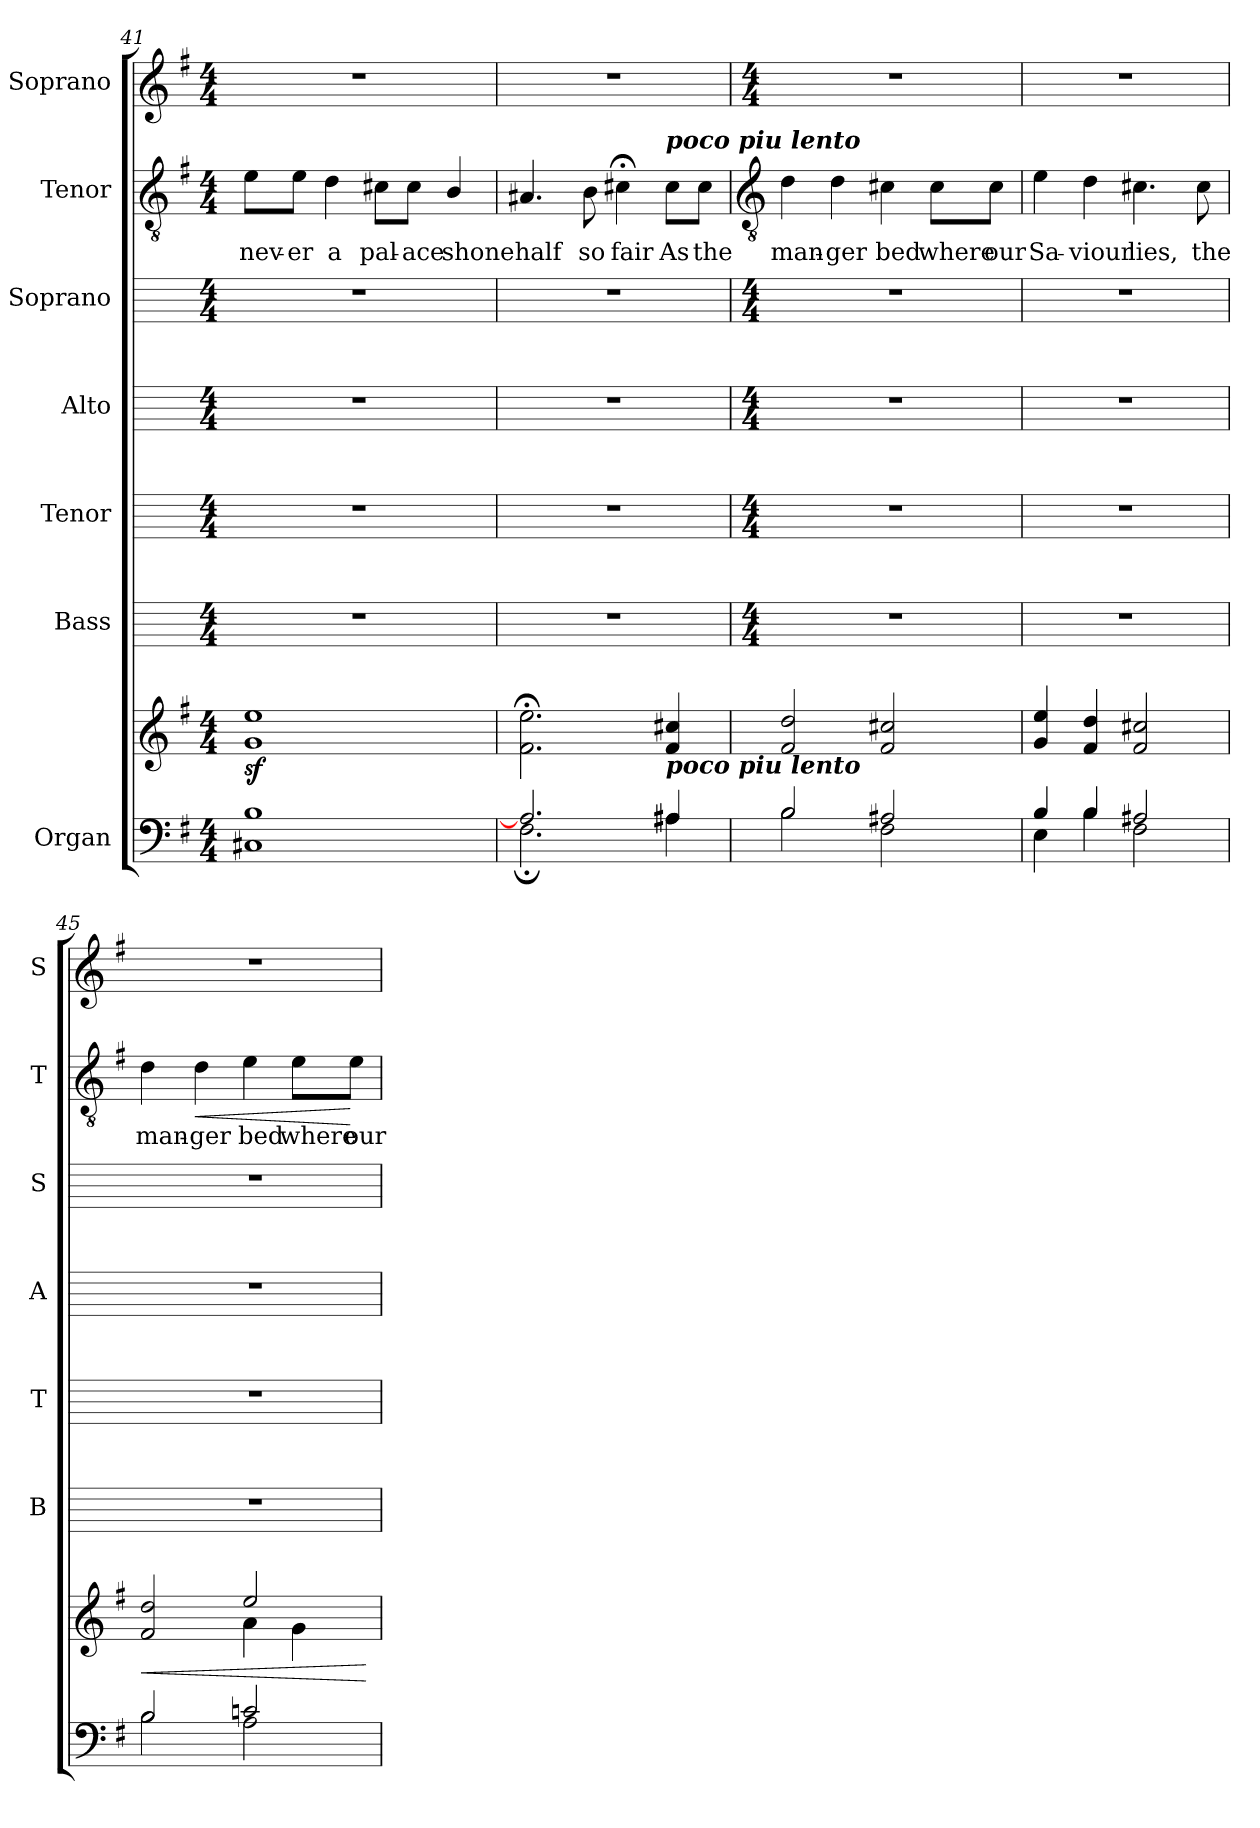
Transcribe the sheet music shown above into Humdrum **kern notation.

**kern	**kern	**dynam	**kern	**kern	**kern	**kern	**kern	**text	**dynam	**kern
*part7	*part7	*part7	*part6	*part5	*part4	*part3	*part2	*part2	*part2	*part1
*staff8	*staff7	*staff7/8	*staff6	*staff5	*staff4	*staff3	*staff2	*staff2	*staff2	*staff1
*I"Organ	*	*	*I"Bass	*I"Tenor	*I"Alto	*I"Soprano	*I"Tenor	*	*	*I"Soprano
*	*	*	*I'B	*I'T	*I'A	*I'S	*I'T	*	*	*I'S
*clefF4	*clefG2	*	*	*	*	*	*clefGv2	*	*	*clefG2
*k[f#]	*k[f#]	*	*	*	*	*	*k[f#]	*	*	*k[f#]
*G:	*G:	*	*	*	*	*	*G:	*	*	*G:
*M4/4	*M4/4	*	*M4/4	*M4/4	*M4/4	*M4/4	*M4/4	*	*	*M4/4
=41	=41	=41	=41	=41	=41	=41	=41	=41	=41	=41
*^	*^	*	*	*	*	*	*	*	*	*
!	!	!	!	!LO:DY:b	!	!	!	!	!	!LO:LY:b	!	!
1B/	1C#X\	1g 1ee	1ryy	sf	1r	1r	1r	1r	8e\L	nev-	.	1r
!	!	!	!	!	!	!	!	!	!	!LO:LY:b	!	!
.	.	.	.	.	.	.	.	.	8e\J	-er	.	.
!	!	!	!	!	!	!	!	!	!	!LO:LY:b	!	!
.	.	.	.	.	.	.	.	.	4d	a	.	.
!	!	!	!	!	!	!	!	!	!	!LO:LY:b	!	!
.	.	.	.	.	.	.	.	.	8c#X\L	pal-	.	.
!	!	!	!	!	!	!	!	!	!	!LO:LY:b	!	!
.	.	.	.	.	.	.	.	.	8c#\J	-ace	.	.
!	!	!	!	!	!	!	!	!	!	!LO:LY:b	!	!
.	.	.	.	.	.	.	.	.	4B/	shone	.	.
=42	=42	=42	=42	=42	=42	=42	=42	=42	=42	=42	=42	=42
!	!	!	!	!	!	!	!	!	!	!LO:LY:b	!	!
2.A#/]	2.F#;\	2.f#\;< 2.ee\;<	1ryy	.	1r	1r	1r	1r	4.A#X	half	.	1r
!	!	!	!	!	!	!	!	!	!	!LO:LY:b	!	!
.	.	.	.	.	.	.	.	.	8B	so	.	.
!	!	!	!	!	!	!	!	!	!	!LO:LY:b	!	!
.	.	.	.	.	.	.	.	.	4c#X;<	fair	.	.
!	!	!	!	!	!	!	!	!	!LO:TX:a:Bi:t=poco piu lento	!	!	!
!	!	!LO:TX:b:Bi:t=poco piu lento	!	!	!	!	!	!	!	!	!	!
!	!	!	!	!	!	!	!	!	!	!LO:LY:b	!	!
4A#/	4A#\	4f# 4cc#X	.	.	.	.	.	.	8c#\L	As	.	.
!	!	!	!	!	!	!	!	!	!	!LO:LY:b	!	!
.	.	.	.	.	.	.	.	.	8c#\J	the	.	.
!!LO:LB:g=z
=43	=43	=43	=43	=43	=43	=43	=43	=43	=43	=43	=43	=43
*	*	*	*	*	*	*	*	*	*clefGv2	*	*	*
*	*	*	*	*	*M4/4	*M4/4	*M4/4	*M4/4	*	*	*	*M4/4
!	!	!	!	!	!	!	!	!	!	!LO:LY:b	!	!
2B/	2B\	2f# 2dd	1ryy	.	1r	1r	1r	1r	4d	man-	.	1r
!	!	!	!	!	!	!	!	!	!	!LO:LY:b	!	!
.	.	.	.	.	.	.	.	.	4d	-ger	.	.
!	!	!	!	!	!	!	!	!	!	!LO:LY:b	!	!
2A#X/	2F#\	2f# 2cc#X	.	.	.	.	.	.	4c#X	bed	.	.
!	!	!	!	!	!	!	!	!	!	!LO:LY:b	!	!
.	.	.	.	.	.	.	.	.	8c#\L	where	.	.
!	!	!	!	!	!	!	!	!	!	!LO:LY:b	!	!
.	.	.	.	.	.	.	.	.	8c#\J	our	.	.
=44	=44	=44	=44	=44	=44	=44	=44	=44	=44	=44	=44	=44
!	!	!	!	!	!	!	!	!	!	!LO:LY:b	!	!
4B/	4E\	4g 4ee	1ryy	.	1r	1r	1r	1r	4e	Sa-	.	1r
!	!	!	!	!	!	!	!	!	!	!LO:LY:b	!	!
4B/	4B\	4f# 4dd	.	.	.	.	.	.	4d	-viour	.	.
!	!	!	!	!	!	!	!	!	!	!LO:LY:b	!	!
2A#X/	2F#\	2f# 2cc#X	.	.	.	.	.	.	4.c#X	lies,	.	.
!	!	!	!	!	!	!	!	!	!	!LO:LY:b	!	!
.	.	.	.	.	.	.	.	.	8c#	the	.	.
=45	=45	=45	=45	=45	=45	=45	=45	=45	=45	=45	=45	=45
!	!	!	!	!LO:HP:b	!	!	!	!	!	!LO:LY:b	!	!
2B/	2B\	2f# 2dd	2ryy	<	1r	1r	1r	1r	4d	man-	.	1r
!	!	!	!	!	!	!	!	!	!	!LO:LY:b	!LO:HP:b	!
.	.	.	.	.	.	.	.	.	4d	-ger	<	.
!	!	!	!	!	!	!	!	!	!	!LO:LY:b	!	!
2cn/	2A\	2ee/	4a\	.	.	.	.	.	4e	bed	.	.
!	!	!	!	!	!	!	!	!	!	!LO:LY:b	!	!
.	.	.	4g\	.	.	.	.	.	8e\L	where	.	.
!	!	!	!	!	!	!	!	!	!	!LO:LY:b	!	!
.	.	.	.	.	.	.	.	.	8e\J	our	[	.
*v	*v	*	*	*	*	*	*	*	*	*	*	*
*	*v	*v	*	*	*	*	*	*	*	*	*
.	.	[	.	.	.	.	.	.	.	.
=	=	=	=	=	=	=	=	=	=	=
*-	*-	*-	*-	*-	*-	*-	*-	*-	*-	*-
